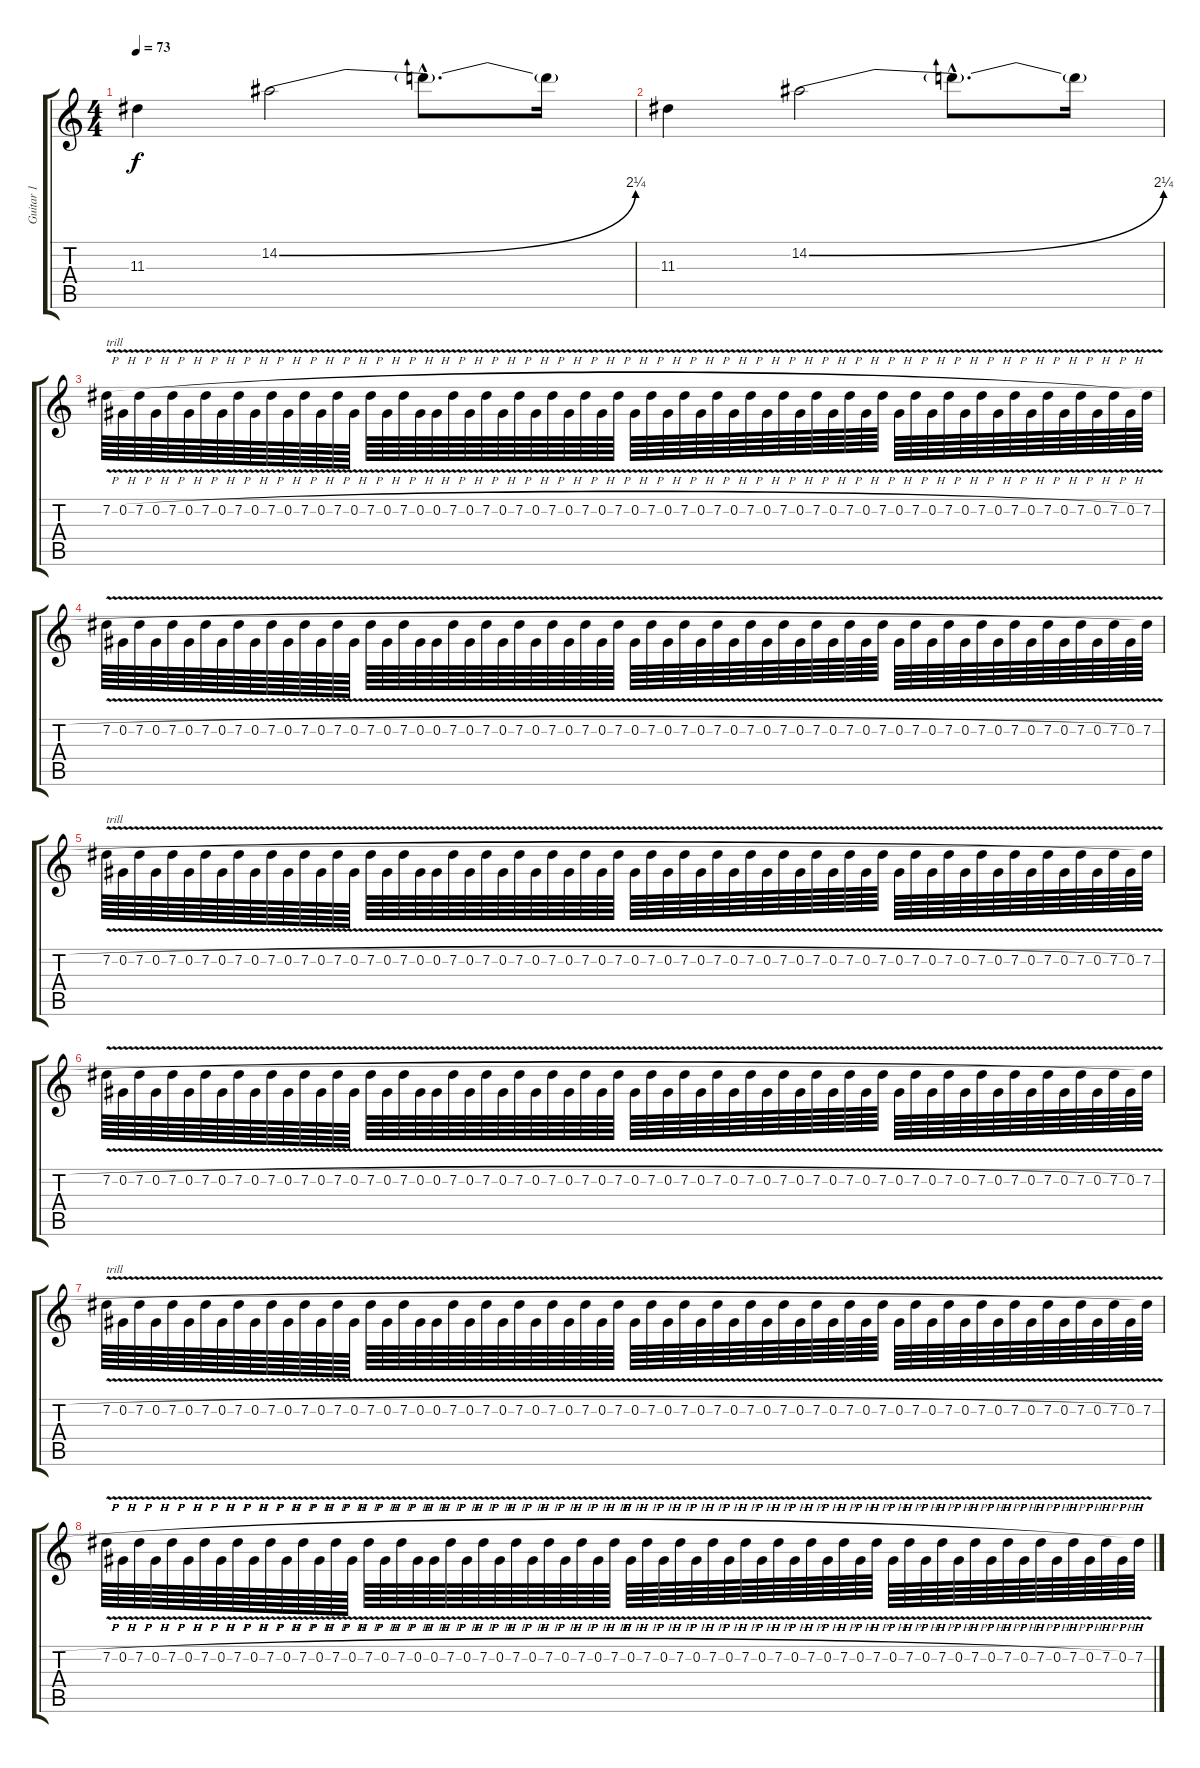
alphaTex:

\track ("Guitar 1" "Guitar 1") {instrument distortionguitar}
\staff {score tabs}
\tuning (Db4 Ab3 E3 B2 Gb2 B1) {hide}
\ts (4 4)
\tempo 73
\clef g2
\ks c
11.3.4{dy f} 14.2{be (bend 0 0 60 9)}.2 14.2{hac t}.8{d} 14.2{t}.16 |
11.3.4 14.2{be (bend 0 0 60 9)}.2 14.2{hac t}.8{d} 14.2{t}.16 |
7.2{v h}.64{txt "trill"} 0.2{v h}.64 7.2{v h}.64 0.2{v h}.64 7.2{v h}.64 0.2{v h}.64 7.2{v h}.64 0.2{v h}.64 7.2{v h}.64 0.2{v h}.64 7.2{v h}.64 0.2{v h}.64 7.2{v h}.64 0.2{v h}.64 7.2{v h}.64 0.2{v h}.64 7.2{v h}.64 0.2{v h}.64 7.2{v h}.64 0.2{v h}.64 0.2{v h}.64 7.2{v h}.64 0.2{v h}.64 7.2{v h}.64 0.2{v h}.64 7.2{v h}.64 0.2{v h}.64 7.2{v h}.64 0.2{v h}.64 7.2{v h}.64 0.2{v h}.64 7.2{v h}.64 0.2{v h}.64 7.2{v h}.64 0.2{v h}.64 7.2{v h}.64 0.2{v h}.64 7.2{v h}.64 0.2{v h}.64 7.2{v h}.64 0.2{v h}.64 7.2{v h}.64 0.2{v h}.64 7.2{v h}.64 0.2{v h}.64 7.2{v h}.64 0.2{v h}.64 7.2{v h}.64 0.2{v h}.64 7.2{v h}.64 0.2{v h}.64 7.2{v h}.64 0.2{v h}.64 7.2{v h}.64 0.2{v h}.64 7.2{v h}.64 0.2{v h}.64 7.2{v h}.64 0.2{v h}.64 7.2{v h}.64 0.2{v h}.64 7.2{v h}.64 0.2{v h}.64 7.2{v h}.64 |
7.2{v h}.64 0.2{v h}.64 7.2{v h}.64 0.2{v h}.64 7.2{v h}.64 0.2{v h}.64 7.2{v h}.64 0.2{v h}.64 7.2{v h}.64 0.2{v h}.64 7.2{v h}.64 0.2{v h}.64 7.2{v h}.64 0.2{v h}.64 7.2{v h}.64 0.2{v h}.64 7.2{v h}.64 0.2{v h}.64 7.2{v h}.64 0.2{v h}.64 0.2{v h}.64 7.2{v h}.64 0.2{v h}.64 7.2{v h}.64 0.2{v h}.64 7.2{v h}.64 0.2{v h}.64 7.2{v h}.64 0.2{v h}.64 7.2{v h}.64 0.2{v h}.64 7.2{v h}.64 0.2{v h}.64 7.2{v h}.64 0.2{v h}.64 7.2{v h}.64 0.2{v h}.64 7.2{v h}.64 0.2{v h}.64 7.2{v h}.64 0.2{v h}.64 7.2{v h}.64 0.2{v h}.64 7.2{v h}.64 0.2{v h}.64 7.2{v h}.64 0.2{v h}.64 7.2{v h}.64 0.2{v h}.64 7.2{v h}.64 0.2{v h}.64 7.2{v h}.64 0.2{v h}.64 7.2{v h}.64 0.2{v h}.64 7.2{v h}.64 0.2{v h}.64 7.2{v h}.64 0.2{v h}.64 7.2{v h}.64 0.2{v h}.64 7.2{v h}.64 0.2{v h}.64 7.2{v h}.64 |
7.2{v h}.64{txt "trill"} 0.2{v h}.64 7.2{v h}.64 0.2{v h}.64 7.2{v h}.64 0.2{v h}.64 7.2{v h}.64 0.2{v h}.64 7.2{v h}.64 0.2{v h}.64 7.2{v h}.64 0.2{v h}.64 7.2{v h}.64 0.2{v h}.64 7.2{v h}.64 0.2{v h}.64 7.2{v h}.64 0.2{v h}.64 7.2{v h}.64 0.2{v h}.64 0.2{v h}.64 7.2{v h}.64 0.2{v h}.64 7.2{v h}.64 0.2{v h}.64 7.2{v h}.64 0.2{v h}.64 7.2{v h}.64 0.2{v h}.64 7.2{v h}.64 0.2{v h}.64 7.2{v h}.64 0.2{v h}.64 7.2{v h}.64 0.2{v h}.64 7.2{v h}.64 0.2{v h}.64 7.2{v h}.64 0.2{v h}.64 7.2{v h}.64 0.2{v h}.64 7.2{v h}.64 0.2{v h}.64 7.2{v h}.64 0.2{v h}.64 7.2{v h}.64 0.2{v h}.64 7.2{v h}.64 0.2{v h}.64 7.2{v h}.64 0.2{v h}.64 7.2{v h}.64 0.2{v h}.64 7.2{v h}.64 0.2{v h}.64 7.2{v h}.64 0.2{v h}.64 7.2{v h}.64 0.2{v h}.64 7.2{v h}.64 0.2{v h}.64 7.2{v h}.64 0.2{v h}.64 7.2{v h}.64 |
7.2{v h}.64 0.2{v h}.64 7.2{v h}.64 0.2{v h}.64 7.2{v h}.64 0.2{v h}.64 7.2{v h}.64 0.2{v h}.64 7.2{v h}.64 0.2{v h}.64 7.2{v h}.64 0.2{v h}.64 7.2{v h}.64 0.2{v h}.64 7.2{v h}.64 0.2{v h}.64 7.2{v h}.64 0.2{v h}.64 7.2{v h}.64 0.2{v h}.64 0.2{v h}.64 7.2{v h}.64 0.2{v h}.64 7.2{v h}.64 0.2{v h}.64 7.2{v h}.64 0.2{v h}.64 7.2{v h}.64 0.2{v h}.64 7.2{v h}.64 0.2{v h}.64 7.2{v h}.64 0.2{v h}.64 7.2{v h}.64 0.2{v h}.64 7.2{v h}.64 0.2{v h}.64 7.2{v h}.64 0.2{v h}.64 7.2{v h}.64 0.2{v h}.64 7.2{v h}.64 0.2{v h}.64 7.2{v h}.64 0.2{v h}.64 7.2{v h}.64 0.2{v h}.64 7.2{v h}.64 0.2{v h}.64 7.2{v h}.64 0.2{v h}.64 7.2{v h}.64 0.2{v h}.64 7.2{v h}.64 0.2{v h}.64 7.2{v h}.64 0.2{v h}.64 7.2{v h}.64 0.2{v h}.64 7.2{v h}.64 0.2{v h}.64 7.2{v h}.64 0.2{v h}.64 7.2{v h}.64 |
7.2{v h}.64{txt "trill"} 0.2{v h}.64 7.2{v h}.64 0.2{v h}.64 7.2{v h}.64 0.2{v h}.64 7.2{v h}.64 0.2{v h}.64 7.2{v h}.64 0.2{v h}.64 7.2{v h}.64 0.2{v h}.64 7.2{v h}.64 0.2{v h}.64 7.2{v h}.64 0.2{v h}.64 7.2{v h}.64 0.2{v h}.64 7.2{v h}.64 0.2{v h}.64 0.2{v h}.64 7.2{v h}.64 0.2{v h}.64 7.2{v h}.64 0.2{v h}.64 7.2{v h}.64 0.2{v h}.64 7.2{v h}.64 0.2{v h}.64 7.2{v h}.64 0.2{v h}.64 7.2{v h}.64 0.2{v h}.64 7.2{v h}.64 0.2{v h}.64 7.2{v h}.64 0.2{v h}.64 7.2{v h}.64 0.2{v h}.64 7.2{v h}.64 0.2{v h}.64 7.2{v h}.64 0.2{v h}.64 7.2{v h}.64 0.2{v h}.64 7.2{v h}.64 0.2{v h}.64 7.2{v h}.64 0.2{v h}.64 7.2{v h}.64 0.2{v h}.64 7.2{v h}.64 0.2{v h}.64 7.2{v h}.64 0.2{v h}.64 7.2{v h}.64 0.2{v h}.64 7.2{v h}.64 0.2{v h}.64 7.2{v h}.64 0.2{v h}.64 7.2{v h}.64 0.2{v h}.64 7.2{v h}.64 |
7.2{v h}.64 0.2{v h}.64 7.2{v h}.64 0.2{v h}.64 7.2{v h}.64 0.2{v h}.64 7.2{v h}.64 0.2{v h}.64 7.2{v h}.64 0.2{v h}.64 7.2{v h}.64 0.2{v h}.64 7.2{v h}.64 0.2{v h}.64 7.2{v h}.64 0.2{v h}.64 7.2{v h}.64 0.2{v h}.64 7.2{v h}.64 0.2{v h}.64 0.2{v h}.64 7.2{v h}.64 0.2{v h}.64 7.2{v h}.64 0.2{v h}.64 7.2{v h}.64 0.2{v h}.64 7.2{v h}.64 0.2{v h}.64 7.2{v h}.64 0.2{v h}.64 7.2{v h}.64 0.2{v h}.64 7.2{v h}.64 0.2{v h}.64 7.2{v h}.64 0.2{v h}.64 7.2{v h}.64 0.2{v h}.64 7.2{v h}.64 0.2{v h}.64 7.2{v h}.64 0.2{v h}.64 7.2{v h}.64 0.2{v h}.64 7.2{v h}.64 0.2{v h}.64 7.2{v h}.64 0.2{v h}.64 7.2{v h}.64 0.2{v h}.64 7.2{v h}.64 0.2{v h}.64 7.2{v h}.64 0.2{v h}.64 7.2{v h}.64 0.2{v h}.64 7.2{v h}.64 0.2{v h}.64 7.2{v h}.64 0.2{v h}.64 7.2{v h}.64 0.2{v h}.64 7.2{v h}.64
